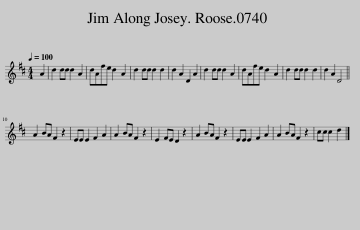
X:1
L:1/8
Q:1/4=100
M:4/4
I:linebreak $
K:D
V:1 treble
V:1
 A2 | d2 dd d2 A2 | dAfe d2 A2 | d2 dd d2 d2 | d2 A2 D2 A2 | %5
 d2 dd d2 A2 | dAfe d2 A2 | d2 dd d2 d2 | d2 A2 D4 ||$ A2 BA F2 z2 | %10
 EE E2 F2 A2 | A2 BA F2 z2 | E2 FE D2 z2 | A2 BA F2 z2 | EE E2 F2 A2 | %15
 A2 BA F2 z2 | cc c2 d2 |] %17
